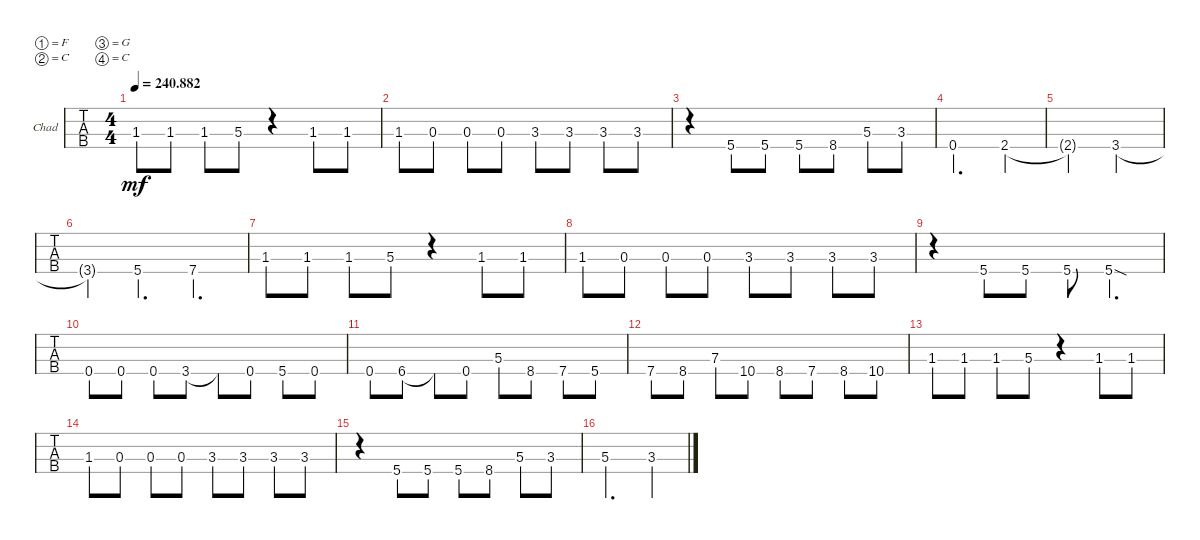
\bracketExtendMode groupsimilarinstruments
\firstSystemTrackNameOrientation horizontal
\otherSystemsTrackNameOrientation horizontal
\track ("Doctor Lagorno" "Chad") {instrument electricbassfinger}
\staff {tabs}
\tuning (F2 C2 G1 C1)
\ts (4 4)
\tempo
240.882
\accidentals auto
\clef f4
\ottava regular
\simile none
\ks c
1.3.8{dy mf} 1.3.8 1.3.8 5.3.8 r.4 1.3.8 1.3.8 |
1.3.8 0.3.8 0.3.8 0.3.8 3.3.8 3.3.8 3.3.8 3.3.8 |
r.4 5.4.8 5.4.8 5.4.8 8.4.8 5.3.8 3.3.8 |
0.4.2{d} 2.4.4 |
2.4{t}.2 3.4.2 |
3.4{t}.4 5.4.4{d} 7.4.4{d} |
1.3.8 1.3.8 1.3.8 5.3.8 r.4 1.3.8 1.3.8 |
1.3.8 0.3.8 0.3.8 0.3.8 3.3.8 3.3.8 3.3.8 3.3.8 |
r.4 5.4.8 5.4.8 5.4.8 5.4{sod}.4{d} |
0.4.8 0.4.8 0.4.8 3.4.8 3.4{t}.8 0.4.8 5.4.8 0.4.8 |
0.4.8 6.4.8 6.4{t}.8 0.4.8 5.3.8 8.4.8 7.4.8 5.4.8 |
7.4.8 8.4.8 7.3.8 10.4.8 8.4.8 7.4.8 8.4.8 10.4.8 |
1.3.8 1.3.8 1.3.8 5.3.8 r.4 1.3.8 1.3.8 |
1.3.8 0.3.8 0.3.8 0.3.8 3.3.8 3.3.8 3.3.8 3.3.8 |
r.4 5.4.8 5.4.8 5.4.8 8.4.8 5.3.8 3.3.8 |
5.3.2{d} 3.3.4
